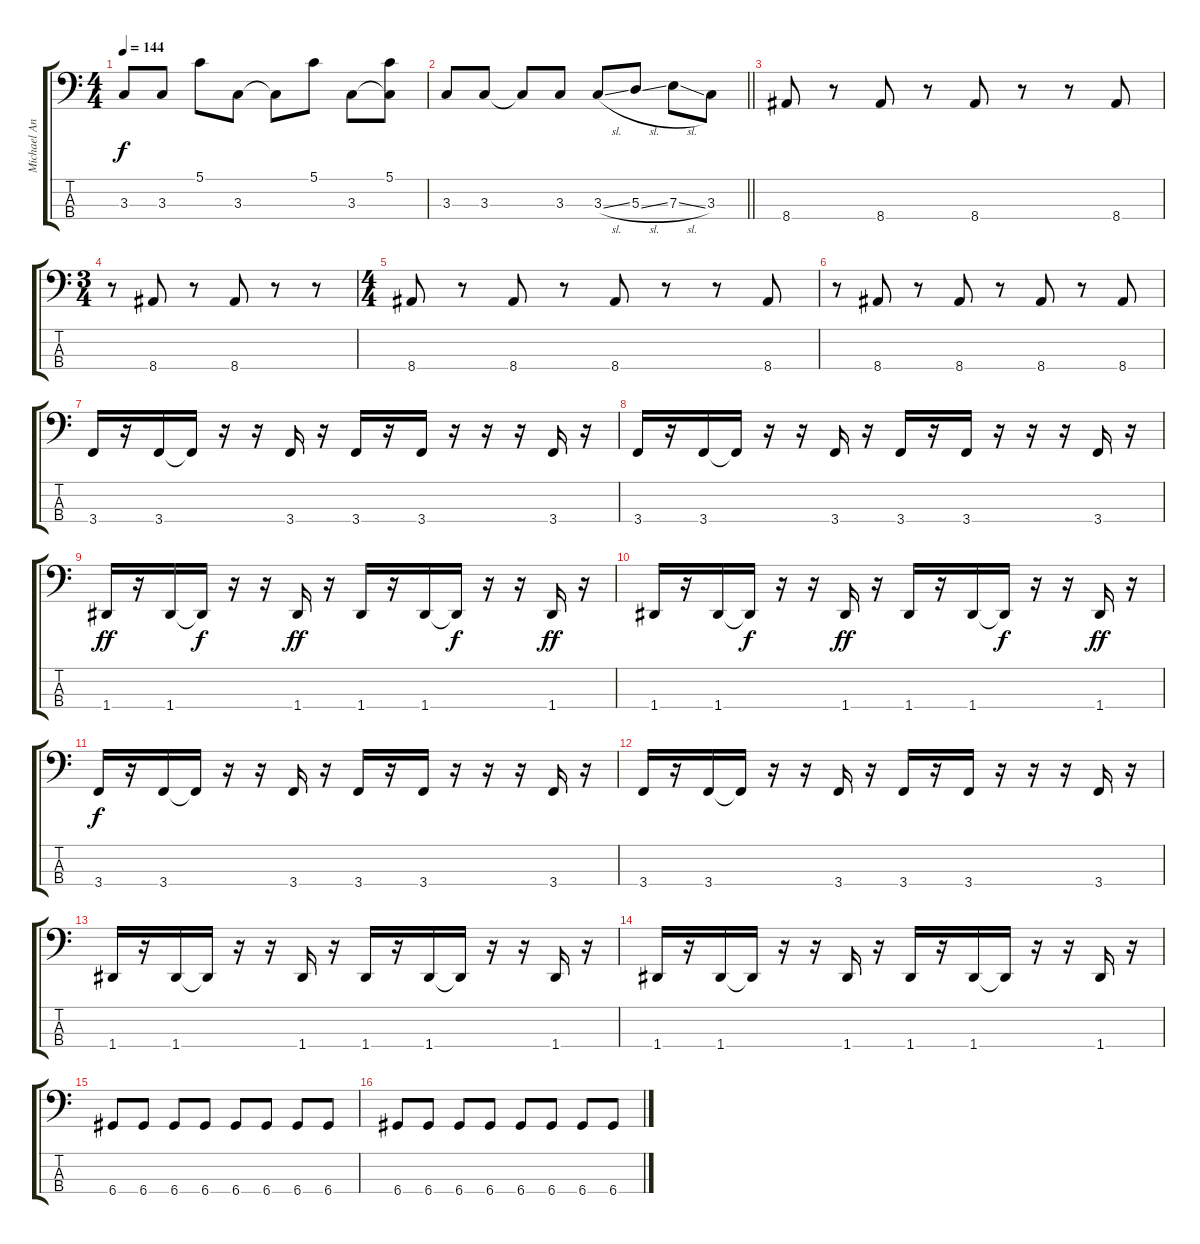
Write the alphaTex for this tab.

\track ("Michael Anthony" "Michael An") {instrument electricbassfinger}
\staff {score tabs}
\tuning (G2 D2 A1 D1) {hide}
\ts (4 4)
\tempo 144
\clef f4
\ks c
3.3.8{dy f} 3.3.8 5.1.8 3.3.8 3.3{t}.8 5.1.8 3.3.8 (5.1 3.3{t}).8 |
\barLineRight lightlight
3.3.8 3.3.8 3.3{t}.8 3.3.8 3.3{sl}.8 5.3{sl}.8 7.3{sl}.8 3.3.8 |
8.4.8 r.8 8.4.8 r.8 8.4.8 r.8 r.8 8.4.8 |
\ts (3 4)
r.8 8.4.8 r.8 8.4.8 r.8 r.8 |
\ts (4 4)
8.4.8 r.8 8.4.8 r.8 8.4.8 r.8 r.8 8.4.8 |
r.8 8.4.8 r.8 8.4.8 r.8 8.4.8 r.8 8.4.8 |
3.4.16 r.16 3.4.16 3.4{t}.16 r.16 r.16 3.4.16 r.16 3.4.16 r.16 3.4.16 r.16 r.16 r.16 3.4.16 r.16 |
3.4.16 r.16 3.4.16 3.4{t}.16 r.16 r.16 3.4.16 r.16 3.4.16 r.16 3.4.16 r.16 r.16 r.16 3.4.16 r.16 |
1.4.16{dy ff} r.16 1.4.16 1.4{t}.16{dy f} r.16 r.16 1.4.16{dy ff} r.16 1.4.16 r.16 1.4.16 1.4{t}.16{dy f} r.16 r.16 1.4.16{dy ff} r.16 |
1.4.16 r.16 1.4.16 1.4{t}.16{dy f} r.16 r.16 1.4.16{dy ff} r.16 1.4.16 r.16 1.4.16 1.4{t}.16{dy f} r.16 r.16 1.4.16{dy ff} r.16 |
3.4.16{dy f} r.16 3.4.16 3.4{t}.16 r.16 r.16 3.4.16 r.16 3.4.16 r.16 3.4.16 r.16 r.16 r.16 3.4.16 r.16 |
3.4.16 r.16 3.4.16 3.4{t}.16 r.16 r.16 3.4.16 r.16 3.4.16 r.16 3.4.16 r.16 r.16 r.16 3.4.16 r.16 |
1.4.16 r.16 1.4.16 1.4{t}.16 r.16 r.16 1.4.16 r.16 1.4.16 r.16 1.4.16 1.4{t}.16 r.16 r.16 1.4.16 r.16 |
1.4.16 r.16 1.4.16 1.4{t}.16 r.16 r.16 1.4.16 r.16 1.4.16 r.16 1.4.16 1.4{t}.16 r.16 r.16 1.4.16 r.16 |
6.4.8 6.4.8 6.4.8 6.4.8 6.4.8 6.4.8 6.4.8 6.4.8 |
6.4.8 6.4.8 6.4.8 6.4.8 6.4.8 6.4.8 6.4.8 6.4.8
